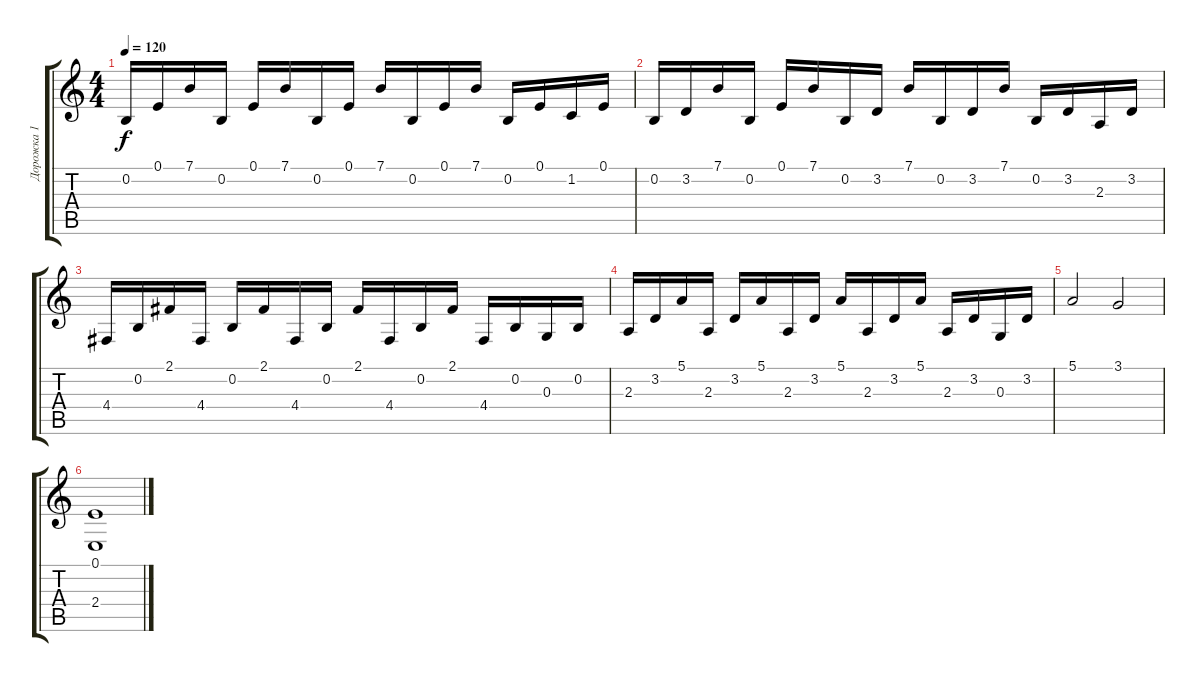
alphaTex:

\track ("Дорожка 1" "Дорожка 1") {instrument acousticgrandpiano}
\staff {score tabs}
\tuning (E4 B3 G3 D3 A2 E2) {hide}
\ts (4 4)
\tempo 120
\clef g2
\ks c
0.2.16{dy f} 0.1.16 7.1.16 0.2.16 0.1.16 7.1.16 0.2.16 0.1.16 7.1.16 0.2.16 0.1.16 7.1.16 0.2.16 0.1.16 1.2.16 0.1.16 |
0.2.16 3.2.16 7.1.16 0.2.16 0.1.16 7.1.16 0.2.16 3.2.16 7.1.16 0.2.16 3.2.16 7.1.16 0.2.16 3.2.16 2.3.16 3.2.16 |
4.4.16 0.2.16 2.1.16 4.4.16 0.2.16 2.1.16 4.4.16 0.2.16 2.1.16 4.4.16 0.2.16 2.1.16 4.4.16 0.2.16 0.3.16 0.2.16 |
2.3.16 3.2.16 5.1.16 2.3.16 3.2.16 5.1.16 2.3.16 3.2.16 5.1.16 2.3.16 3.2.16 5.1.16 2.3.16 3.2.16 0.3.16 3.2.16 |
5.1.2 3.1.2 |
(0.1 2.4).1
